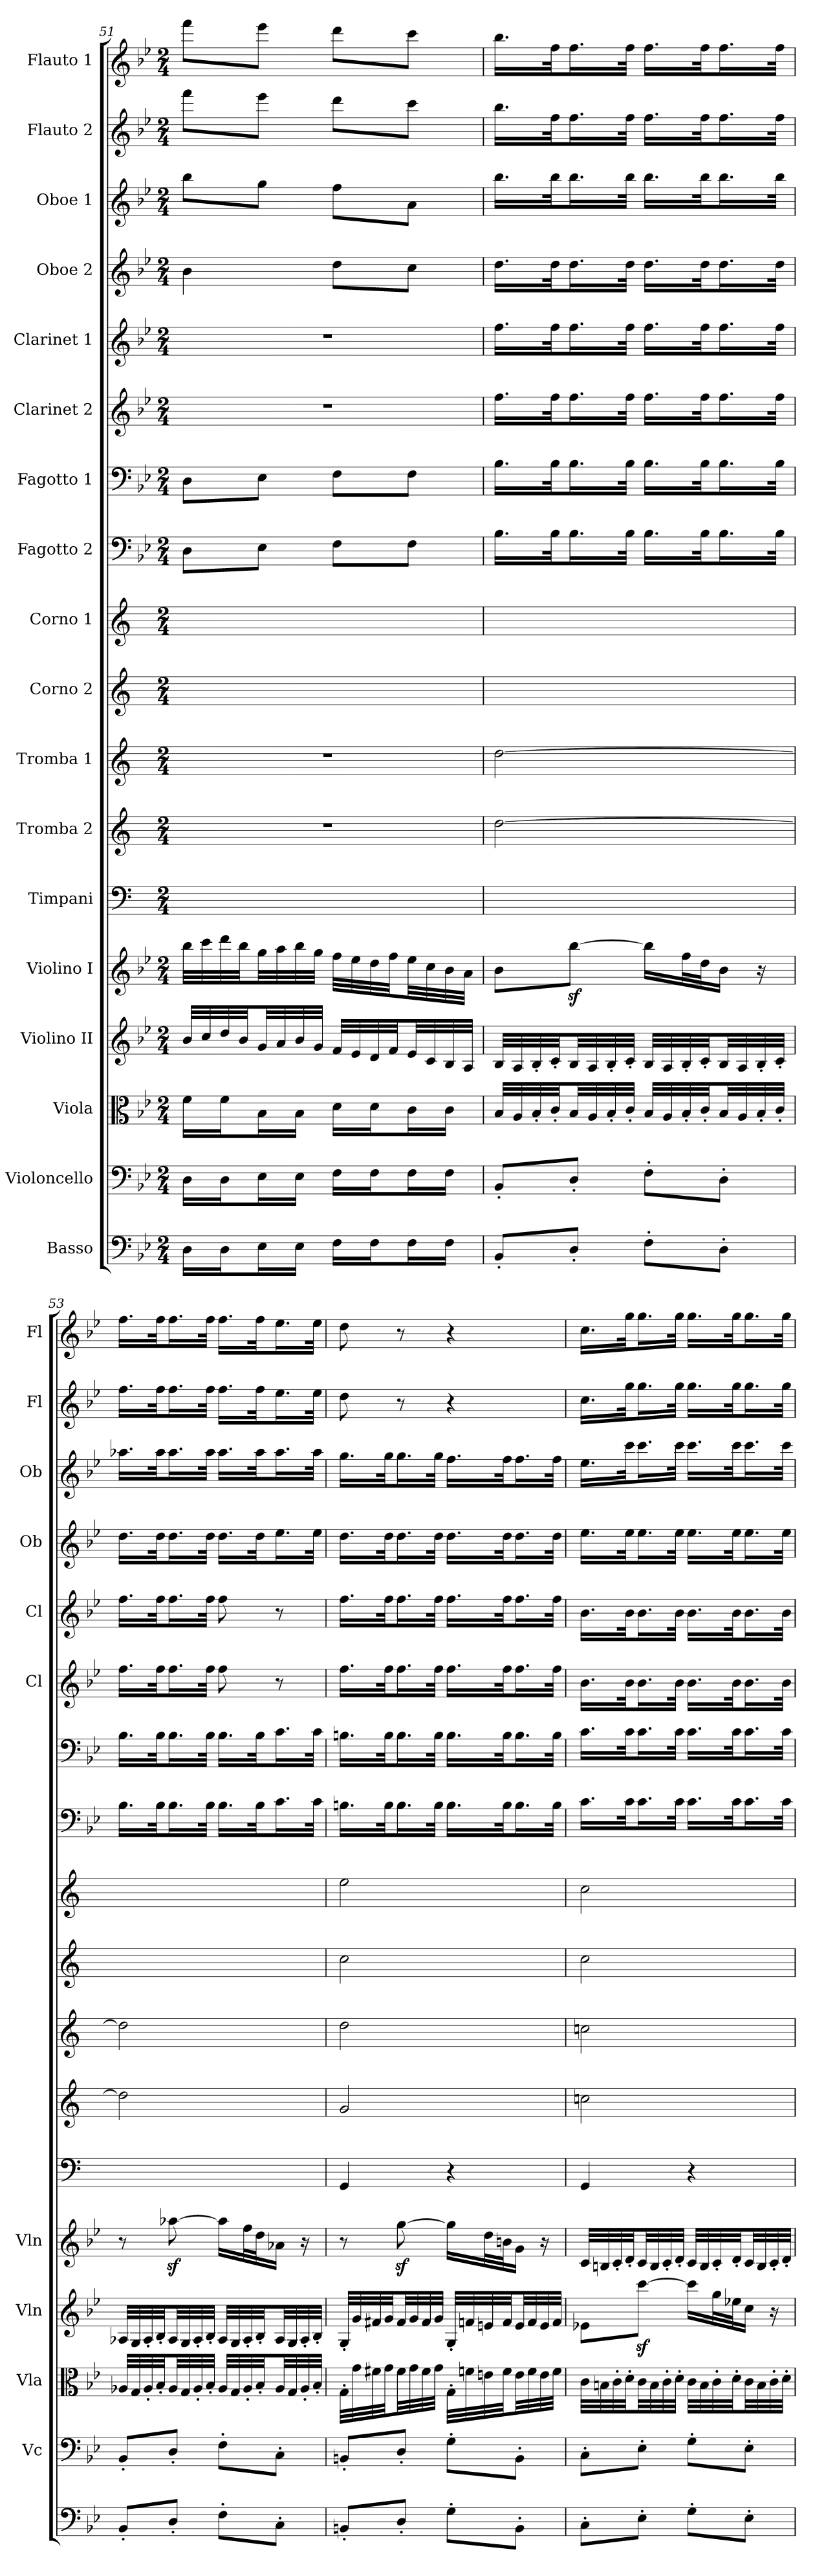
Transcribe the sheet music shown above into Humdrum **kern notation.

**kern	**kern	**kern	**kern	**kern	**kern	**kern	**kern	**kern	**kern	**kern	**kern	**kern	**kern	**kern	**kern	**kern	**kern
*part18	*part17	*part16	*part15	*part14	*part13	*part12	*part11	*part10	*part9	*part8	*part7	*part6	*part5	*part4	*part3	*part2	*part1
*staff18	*staff17	*staff16	*staff15	*staff14	*staff13	*staff12	*staff11	*staff10	*staff9	*staff8	*staff7	*staff6	*staff5	*staff4	*staff3	*staff2	*staff1
*I"Basso	*I"Violoncello	*I"Viola	*I"Violino II	*I"Violino I	*I"Timpani	*I"Tromba 2	*I"Tromba 1	*I"Corno 2	*I"Corno 1	*I"Fagotto 2	*I"Fagotto 1	*I"Clarinet 2	*I"Clarinet 1	*I"Oboe 2	*I"Oboe 1	*I"Flauto 2	*I"Flauto 1
*	*I'Vc	*I'Vla	*I'Vln	*I'Vln	*	*	*	*	*	*	*	*I'Cl	*I'Cl	*I'Ob	*I'Ob	*I'Fl	*I'Fl
*clefF4	*clefF4	*clefC3	*clefG2	*clefG2	*clefF4	*clefG2	*clefG2	*clefG2	*clefG2	*clefF4	*clefF4	*clefG2	*clefG2	*clefG2	*clefG2	*clefG2	*clefG2
*ITrd7c12	*	*	*	*	*	*ITrd1c2	*ITrd1c2	*ITrd3c5	*ITrd3c5	*	*	*ITrd2c3	*ITrd2c3	*	*	*	*
*k[b-e-]	*k[b-e-]	*k[b-e-]	*k[b-e-]	*k[b-e-]	*	*	*	*	*	*k[b-e-]	*k[b-e-]	*k[f#]	*k[f#]	*k[b-e-]	*k[b-e-]	*k[b-e-]	*k[b-e-]
*M2/4	*M2/4	*M2/4	*M2/4	*M2/4	*M2/4	*M2/4	*M2/4	*M2/4	*M2/4	*M2/4	*M2/4	*M2/4	*M2/4	*M2/4	*M2/4	*M2/4	*M2/4
=51	=51	=51	=51	=51	=51	=51	=51	=51	=51	=51	=51	=51	=51	=51	=51	=51	=51
16DD\LL	16D\LL	16f\LL	32b-/LLL	32bb-\LLL	2ryy	2r	2r	2ryy	2ryy	8D\L	8D\L	2r	2r	4b-	8bb-\L	8fff\L	8fff\L
.	.	.	32cc/	32ccc\	.	.	.	.	.	.	.	.	.	.	.	.	.
16DD\J	16D\J	16f\J	32dd/	32ddd\	.	.	.	.	.	.	.	.	.	.	.	.	.
.	.	.	32b-/JJ	32bb-\JJ	.	.	.	.	.	.	.	.	.	.	.	.	.
16EE-\L	16E-\L	16B-\L	32g/LL	32gg\LL	.	.	.	.	.	8E-\J	8E-\J	.	.	.	8gg\J	8eee-\J	8eee-\J
.	.	.	32a/	32aa\	.	.	.	.	.	.	.	.	.	.	.	.	.
16EE-\JJ	16E-\JJ	16B-\JJ	32b-/	32bb-\	.	.	.	.	.	.	.	.	.	.	.	.	.
.	.	.	32g/JJJ	32gg\JJJ	.	.	.	.	.	.	.	.	.	.	.	.	.
16FF\LL	16F\LL	16d\LL	32f/LLL	32ff\LLL	.	.	.	.	.	8F\L	8F\L	.	.	8dd\L	8ff\L	8ddd\L	8ddd\L
.	.	.	32e-/	32ee-\	.	.	.	.	.	.	.	.	.	.	.	.	.
16FF\J	16F\J	16d\J	32d/	32dd\	.	.	.	.	.	.	.	.	.	.	.	.	.
.	.	.	32f/JJ	32ff\JJ	.	.	.	.	.	.	.	.	.	.	.	.	.
16FF\L	16F\L	16c\L	32e-/LL	32ee-\LL	.	.	.	.	.	8F\J	8F\J	.	.	8cc\J	8a\J	8ccc\J	8ccc\J
.	.	.	32c/	32cc\	.	.	.	.	.	.	.	.	.	.	.	.	.
16FF\JJ	16F\JJ	16c\JJ	32B-/	32b-\	.	.	.	.	.	.	.	.	.	.	.	.	.
.	.	.	32A/JJJ	32a\JJJ	.	.	.	.	.	.	.	.	.	.	.	.	.
=52	=52	=52	=52	=52	=52	=52	=52	=52	=52	=52	=52	=52	=52	=52	=52	=52	=52
8BBB-'/L	8BB-'/L	32B-/LLL	32B-/LLL	8b-\L	2ryy	[2cc	[2cc	2ryy	2ryy	16.B-\LL	16.B-\LL	16.dd\LL	16.dd\LL	16.dd\LL	16.bb-\LL	16.bb-\LL	16.bb-\LL
.	.	32A/	32A/	.	.	.	.	.	.	.	.	.	.	.	.	.	.
.	.	32B-'/	32B-'/	.	.	.	.	.	.	.	.	.	.	.	.	.	.
.	.	32c'/JJ	32c'/JJ	.	.	.	.	.	.	32B-\Jk	32B-\Jk	32dd\Jk	32dd\Jk	32dd\Jk	32bb-\Jk	32ff\Jk	32ff\Jk
8DD'/J	8D'/J	32B-/LL	32B-/LL	[8bb-z\J	.	.	.	.	.	16.B-\L	16.B-\L	16.dd\L	16.dd\L	16.dd\L	16.bb-\L	16.ff\L	16.ff\L
.	.	32A/	32A/	.	.	.	.	.	.	.	.	.	.	.	.	.	.
.	.	32B-'/	32B-'/	.	.	.	.	.	.	.	.	.	.	.	.	.	.
.	.	32c'/JJJ	32c'/JJJ	.	.	.	.	.	.	32B-\JJk	32B-\JJk	32dd\JJk	32dd\JJk	32dd\JJk	32bb-\JJk	32ff\JJk	32ff\JJk
8FF'\L	8F'\L	32B-/LLL	32B-/LLL	16bb-\LL]	.	.	.	.	.	16.B-\LL	16.B-\LL	16.dd\LL	16.dd\LL	16.dd\LL	16.bb-\LL	16.ff\LL	16.ff\LL
.	.	32A/	32A/	.	.	.	.	.	.	.	.	.	.	.	.	.	.
.	.	32B-'/	32B-'/	32ff\L	.	.	.	.	.	.	.	.	.	.	.	.	.
.	.	32c'/JJ	32c'/JJ	32dd\J	.	.	.	.	.	32B-\Jk	32B-\Jk	32dd\Jk	32dd\Jk	32dd\Jk	32bb-\Jk	32ff\Jk	32ff\Jk
8DD'\J	8D'\J	32B-/LL	32B-/LL	16b-\JJ	.	.	.	.	.	16.B-\L	16.B-\L	16.dd\L	16.dd\L	16.dd\L	16.bb-\L	16.ff\L	16.ff\L
.	.	32A/	32A/	.	.	.	.	.	.	.	.	.	.	.	.	.	.
.	.	32B-'/	32B-'/	16r	.	.	.	.	.	.	.	.	.	.	.	.	.
.	.	32c'/JJJ	32c'/JJJ	.	.	.	.	.	.	32B-\JJk	32B-\JJk	32dd\JJk	32dd\JJk	32dd\JJk	32bb-\JJk	32ff\JJk	32ff\JJk
=53	=53	=53	=53	=53	=53	=53	=53	=53	=53	=53	=53	=53	=53	=53	=53	=53	=53
8BBB-'/L	8BB-'/L	32A-X/LLL	32A-X/LLL	8r	2ryy	2cc]	2cc]	2ryy	2ryy	16.B-\LL	16.B-\LL	16.dd\LL	16.dd\LL	16.dd\LL	16.aa-X\LL	16.ff\LL	16.ff\LL
.	.	32G/	32G/	.	.	.	.	.	.	.	.	.	.	.	.	.	.
.	.	32A-'/	32A-'/	.	.	.	.	.	.	.	.	.	.	.	.	.	.
.	.	32B-'/JJ	32B-'/JJ	.	.	.	.	.	.	32B-\Jk	32B-\Jk	32dd\Jk	32dd\Jk	32dd\Jk	32aa-\Jk	32ff\Jk	32ff\Jk
8DD'/J	8D'/J	32A-/LL	32A-/LL	[8aa-Xz	.	.	.	.	.	16.B-\L	16.B-\L	16.dd\L	16.dd\L	16.dd\L	16.aa-\L	16.ff\L	16.ff\L
.	.	32G/	32G/	.	.	.	.	.	.	.	.	.	.	.	.	.	.
.	.	32A-'/	32A-'/	.	.	.	.	.	.	.	.	.	.	.	.	.	.
.	.	32B-'/JJJ	32B-'/JJJ	.	.	.	.	.	.	32B-\JJk	32B-\JJk	32dd\JJk	32dd\JJk	32dd\JJk	32aa-\JJk	32ff\JJk	32ff\JJk
8FF'\L	8F'\L	32A-/LLL	32A-/LLL	16aa-\LL]	.	.	.	.	.	16.B-\LL	16.B-\LL	8dd	8dd	16.dd\LL	16.aa-\LL	16.ff\LL	16.ff\LL
.	.	32G/	32G/	.	.	.	.	.	.	.	.	.	.	.	.	.	.
.	.	32A-'/	32A-'/	32ff\L	.	.	.	.	.	.	.	.	.	.	.	.	.
.	.	32B-'/JJ	32B-'/JJ	32dd\J	.	.	.	.	.	32B-\Jk	32B-\Jk	.	.	32dd\Jk	32aa-\Jk	32ff\Jk	32ff\Jk
8CC'\J	8C'\J	32A-/LL	32A-/LL	16a-X\JJ	.	.	.	.	.	16.c\L	16.c\L	8r	8r	16.ee-\L	16.aa-\L	16.ee-\L	16.ee-\L
.	.	32G/	32G/	.	.	.	.	.	.	.	.	.	.	.	.	.	.
.	.	32A-'/	32A-'/	16r	.	.	.	.	.	.	.	.	.	.	.	.	.
.	.	32B-'/JJJ	32B-'/JJJ	.	.	.	.	.	.	32c\JJk	32c\JJk	.	.	32ee-\JJk	32aa-\JJk	32ee-\JJk	32ee-\JJk
=54	=54	=54	=54	=54	=54	=54	=54	=54	=54	=54	=54	=54	=54	=54	=54	=54	=54
8BBBn'/L	8BBn'/L	32G'\LLL	32G'/LLL	8r	4GG	2f	2cc	2g	2b	16.Bn\LL	16.Bn\LL	16.dd\LL	16.dd\LL	16.dd\LL	16.gg\LL	8dd	8dd
.	.	32g\	32g/	.	.	.	.	.	.	.	.	.	.	.	.	.	.
.	.	32f#X\	32f#X/	.	.	.	.	.	.	.	.	.	.	.	.	.	.
.	.	32g\JJ	32g/JJ	.	.	.	.	.	.	32B\Jk	32B\Jk	32dd\Jk	32dd\Jk	32dd\Jk	32gg\Jk	.	.
8DD'/J	8D'/J	32f#\LL	32f#/LL	[8ggz	.	.	.	.	.	16.B\L	16.B\L	16.dd\L	16.dd\L	16.dd\L	16.gg\L	8r	8r
.	.	32g\	32g/	.	.	.	.	.	.	.	.	.	.	.	.	.	.
.	.	32f#\	32f#/	.	.	.	.	.	.	.	.	.	.	.	.	.	.
.	.	32g\JJJ	32g/JJJ	.	.	.	.	.	.	32B\JJk	32B\JJk	32dd\JJk	32dd\JJk	32dd\JJk	32gg\JJk	.	.
8GG'\L	8G'\L	32G'\LLL	32G'/LLL	16gg\LL]	4r	.	.	.	.	16.B\LL	16.B\LL	16.dd\LL	16.dd\LL	16.dd\LL	16.ff\LL	4r	4r
.	.	32fn\	32fn/	.	.	.	.	.	.	.	.	.	.	.	.	.	.
.	.	32en\	32en/	32dd\L	.	.	.	.	.	.	.	.	.	.	.	.	.
.	.	32f\JJ	32f/JJ	32bn\J	.	.	.	.	.	32B\Jk	32B\Jk	32dd\Jk	32dd\Jk	32dd\Jk	32ff\Jk	.	.
8BBB'\J	8BB'\J	32e\LL	32e/LL	16g\JJ	.	.	.	.	.	16.B\L	16.B\L	16.dd\L	16.dd\L	16.dd\L	16.ff\L	.	.
.	.	32f\	32f/	.	.	.	.	.	.	.	.	.	.	.	.	.	.
.	.	32e\	32e/	16r	.	.	.	.	.	.	.	.	.	.	.	.	.
.	.	32f\JJJ	32f/JJJ	.	.	.	.	.	.	32B\JJk	32B\JJk	32dd\JJk	32dd\JJk	32dd\JJk	32ff\JJk	.	.
=55	=55	=55	=55	=55	=55	=55	=55	=55	=55	=55	=55	=55	=55	=55	=55	=55	=55
8CC'\L	8C'\L	32c\LLL	8e-X\L	32c/LLL	4GG	2b-	2b-	2g	2g	16.c\LL	16.c\LL	16.g\LL	16.g\LL	16.ee-\LL	16.ee-\LL	16.cc\LL	16.cc\LL
.	.	32Bn\	.	32Bn/	.	.	.	.	.	.	.	.	.	.	.	.	.
.	.	32c'\	.	32c'/	.	.	.	.	.	.	.	.	.	.	.	.	.
.	.	32d'\JJ	.	32d'/JJ	.	.	.	.	.	32c\Jk	32c\Jk	32g\Jk	32g\Jk	32ee-\Jk	32ccc\Jk	32gg\Jk	32gg\Jk
8EE-'\J	8E-'\J	32c\LL	[8cccz\J	32c/LL	.	.	.	.	.	16.c\L	16.c\L	16.g\L	16.g\L	16.ee-\L	16.ccc\L	16.gg\L	16.gg\L
.	.	32B\	.	32B/	.	.	.	.	.	.	.	.	.	.	.	.	.
.	.	32c'\	.	32c'/	.	.	.	.	.	.	.	.	.	.	.	.	.
.	.	32d'\JJJ	.	32d'/JJJ	.	.	.	.	.	32c\JJk	32c\JJk	32g\JJk	32g\JJk	32ee-\JJk	32ccc\JJk	32gg\JJk	32gg\JJk
8GG'\L	8G'\L	32c\LLL	16ccc\LL]	32c/LLL	4r	.	.	.	.	16.c\LL	16.c\LL	16.g\LL	16.g\LL	16.ee-\LL	16.ccc\LL	16.gg\LL	16.gg\LL
.	.	32B\	.	32B/	.	.	.	.	.	.	.	.	.	.	.	.	.
.	.	32c'\	32gg\L	32c'/	.	.	.	.	.	.	.	.	.	.	.	.	.
.	.	32d'\JJ	32ee-X\J	32d'/JJ	.	.	.	.	.	32c\Jk	32c\Jk	32g\Jk	32g\Jk	32ee-\Jk	32ccc\Jk	32gg\Jk	32gg\Jk
8EE-'\J	8E-'\J	32c\LL	16cc\JJ	32c/LL	.	.	.	.	.	16.c\L	16.c\L	16.g\L	16.g\L	16.ee-\L	16.ccc\L	16.gg\L	16.gg\L
.	.	32B\	.	32B/	.	.	.	.	.	.	.	.	.	.	.	.	.
.	.	32c'\	16r	32c'/	.	.	.	.	.	.	.	.	.	.	.	.	.
.	.	32d'\JJJ	.	32d'/JJJ	.	.	.	.	.	32c\JJk	32c\JJk	32g\JJk	32g\JJk	32ee-\JJk	32ccc\JJk	32gg\JJk	32gg\JJk
=	=	=	=	=	=	=	=	=	=	=	=	=	=	=	=	=	=
*-	*-	*-	*-	*-	*-	*-	*-	*-	*-	*-	*-	*-	*-	*-	*-	*-	*-
